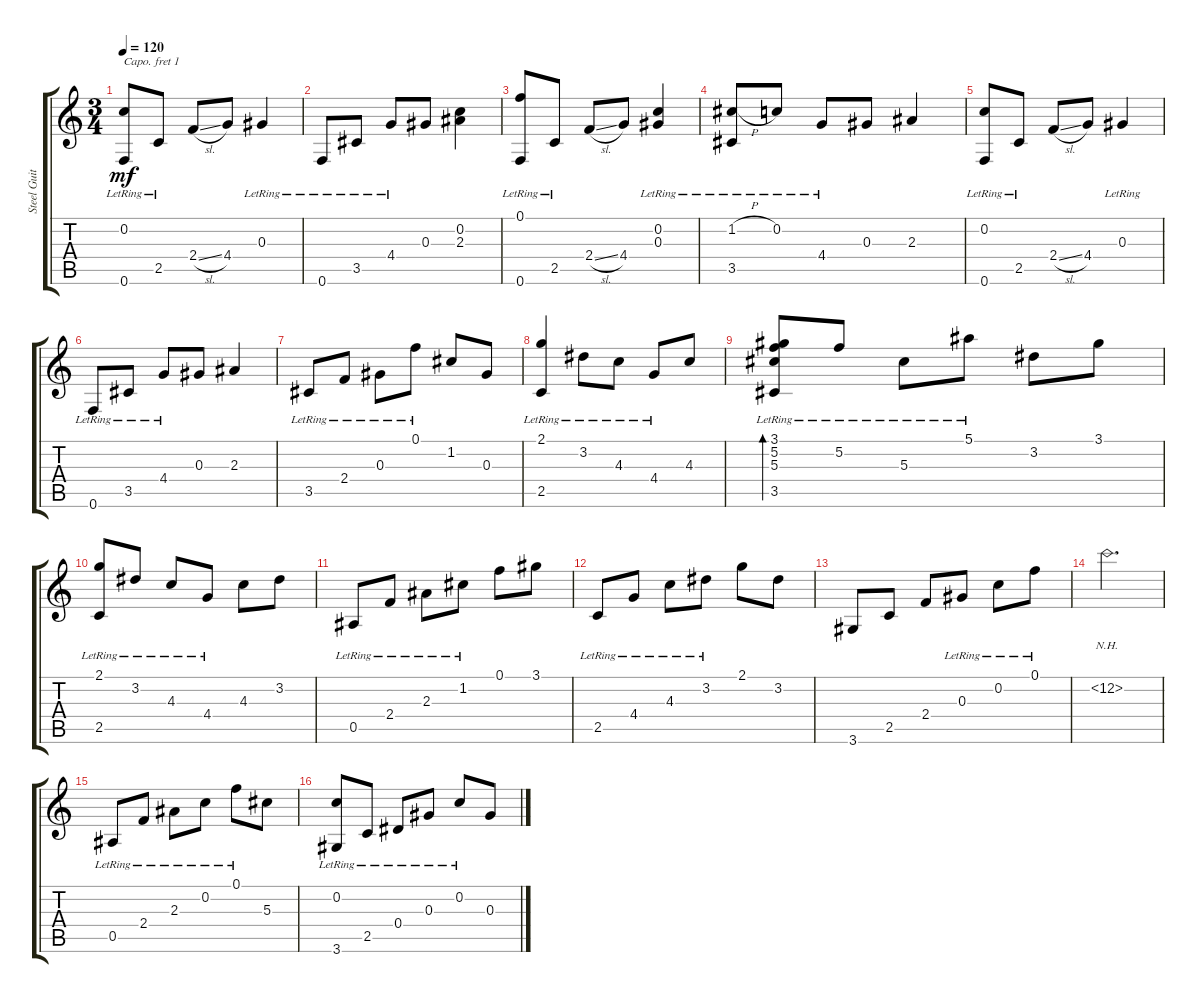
\track ("Steel Guitar" "Steel Guit") {instrument acousticguitarsteel}
\staff {score tabs}
\capo 1
\tuning (E4 B3 G3 D3 A2 E2) {hide}
\ts (3 4)
\tempo 120
\clef g2
\ks c
(0.2{lr} 0.6{lr}).8{dy mf} 2.5{lr}.8 2.4{sl}.8 4.4.8 0.3{lr}.4 |
0.6{lr}.8 3.5{lr}.8 4.4{lr}.8 0.3.8 (0.2 2.3).4 |
(0.1{lr} 0.6{lr}).8 2.5{lr}.8 2.4{sl}.8 4.4.8 (0.2 0.3{lr}).4 |
(1.2{h} 3.5{lr}).8 0.2{lr}.8 4.4{lr}.8 0.3.8 2.3.4 |
(0.2{lr} 0.6{lr}).8 2.5{lr}.8 2.4{sl}.8 4.4.8 0.3{lr}.4 |
0.6{lr}.8 3.5{lr}.8 4.4{lr}.8 0.3.8 2.3.4 |
3.5{lr}.8 2.4{lr}.8 0.3{lr}.8 0.1{lr}.8 1.2.8 0.3.8 |
(2.1{lr} 2.5{lr}).4 3.2{lr}.8 4.3{lr}.8 4.4{lr}.8 4.3.8 |
(3.1{lr} 5.2{lr} 5.3{lr} 3.5{lr}).8{bd 60} 5.2{lr}.8 5.3{lr}.8 5.1{lr}.8 3.2.8 3.1.8 |
(2.1{lr} 2.5{lr}).8 3.2{lr}.8 4.3{lr}.8 4.4{lr}.8 4.3.8 3.2.8 |
0.5{lr}.8 2.4{lr}.8 2.3{lr}.8 1.2{lr}.8 0.1.8 3.1.8 |
2.5{lr}.8 4.4{lr}.8 4.3{lr}.8 3.2{lr}.8 2.1.8 3.2.8 |
3.6.8 2.5.8 2.4.8 0.3{lr}.8 0.2{lr}.8 0.1{lr}.8 |
12.2{nh}.2{d} |
0.5{lr}.8 2.4{lr}.8 2.3{lr}.8 0.2{lr}.8 0.1{lr}.8 5.3.8 |
(0.2{lr} 3.6{lr}).8 2.5{lr}.8 0.4{lr}.8 0.3{lr}.8 0.2{lr}.8 0.3.8
